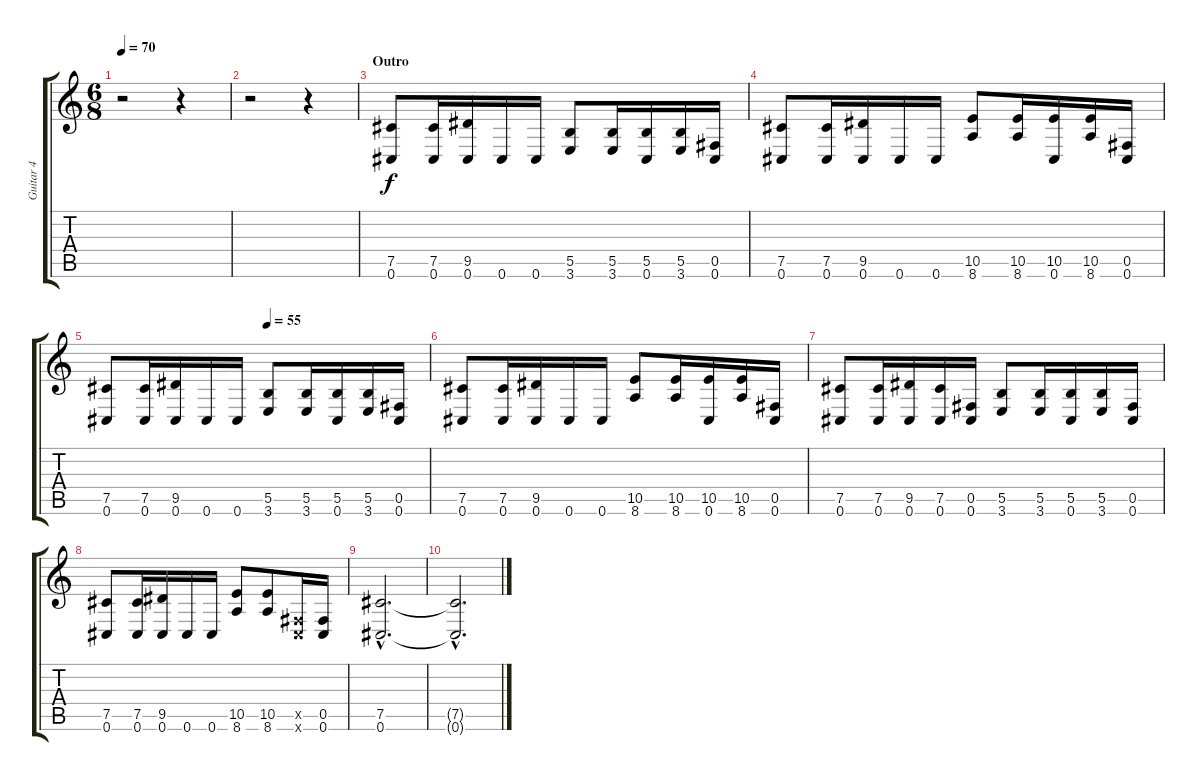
\track ("Guitar 4" "Guitar 4") {instrument distortionguitar}
\staff {score tabs}
\tuning (Db4 Ab3 E3 B2 Gb2 Db2) {hide}
\ts (6 8)
\tempo 70
\clef g2
\ks c
r.2{dy mf} r.4 |
r.2 r.4 |
\section ("" "Outro")
(7.5 0.6).8{dy f instrument electricguitarjazz} (7.5 0.6).16 (9.5 0.6).16 0.6.16 0.6.16 (5.5 3.6).8 (5.5 3.6).16 (5.5 0.6).16 (5.5 3.6).16 (0.5 0.6).16 |
(7.5 0.6).8 (7.5 0.6).16 (9.5 0.6).16 0.6.16 0.6.16 (10.5 8.6).8 (10.5 8.6).16 (10.5 0.6).16 (10.5 8.6).16 (0.5 0.6).16 |
\tempo (55 0.5)
(7.5 0.6).8 (7.5 0.6).16 (9.5 0.6).16 0.6.16 0.6.16 (5.5 3.6).8 (5.5 3.6).16 (5.5 0.6).16 (5.5 3.6).16 (0.5 0.6).16 |
(7.5 0.6).8 (7.5 0.6).16 (9.5 0.6).16 0.6.16 0.6.16 (10.5 8.6).8 (10.5 8.6).16 (10.5 0.6).16 (10.5 8.6).16 (0.5 0.6).16 |
(7.5 0.6).8 (7.5 0.6).16 (9.5 0.6).16 (7.5 0.6).16 (0.5 0.6).16 (5.5 3.6).8 (5.5 3.6).16 (5.5 0.6).16 (5.5 3.6).16 (0.5 0.6).16 |
(7.5 0.6).8 (7.5 0.6).16 (9.5 0.6).16 0.6.16 0.6.16 (10.5 8.6).8 (10.5 8.6).8 (0.5{x} 0.6{x}).16 (0.5 0.6).16 |
(7.5{hac} 0.6{hac}).2{d} |
(7.5{hac t} 0.6{hac t}).2{d}
